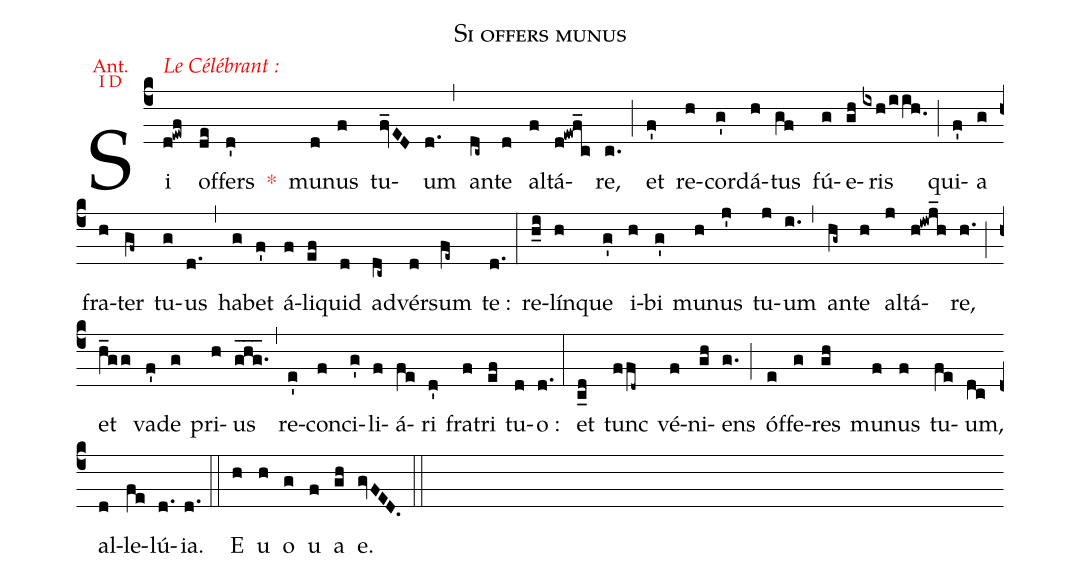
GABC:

name:Si offers munus;
office-part:Antiphona;
annotation: {\color{red}\footnotesize Ant.};
annotation: {\color{red}\scriptsize I D};
%%
(c4) Si<alt>{\textcolor{red}{Le Célébrant :}}</alt>(d!ewf) of(de)fers(d') <c>*</c>() mu(d)nus(f) tu(fv_ED)um(d.) (,) an(dc~)te(d) al(f)tá(d!ewf_c)re,(c.) (;) et(f') re(h)cor(g')dá(h)tus(gf) fú(g)e(gh)ris(ixh/iih.0) (;) qui(f')a(g) fra(h)ter(gf~) tu(g)us(d.) (,) ha(g)bet(f') á(f)li(ef)quid(d) ad(dc~)vér(d)sum(fe~) te :(d.) (:) re(h_i)lín(h)que(g') i(h)bi(g') mu(h)nus(j') tu(j)um(i.) (,) an(hg~)te(h) al(j)tá(h!iwj_h)re,(h.) (;) et(h_gg) va(f')de(g) pri(h)us(ghg.___) (,) re(e')con(f)ci(g')li(f)á(fe)ri(d') fra(f)tri(ef) tu(d)o :(d.) (:) et(c_d) tunc(ffd~) vé(f)ni(gh)ens(g.) (;) óf(e)fe(g)res(gh) mu(f)nus(f) tu(fe)um,(dc) al(d)le(fe)lú(d.){ia}.(d.) (::) <eu>E(h) u(h) o(g) u(f) a(gh) e.</eu>(gvFED.) (::)
